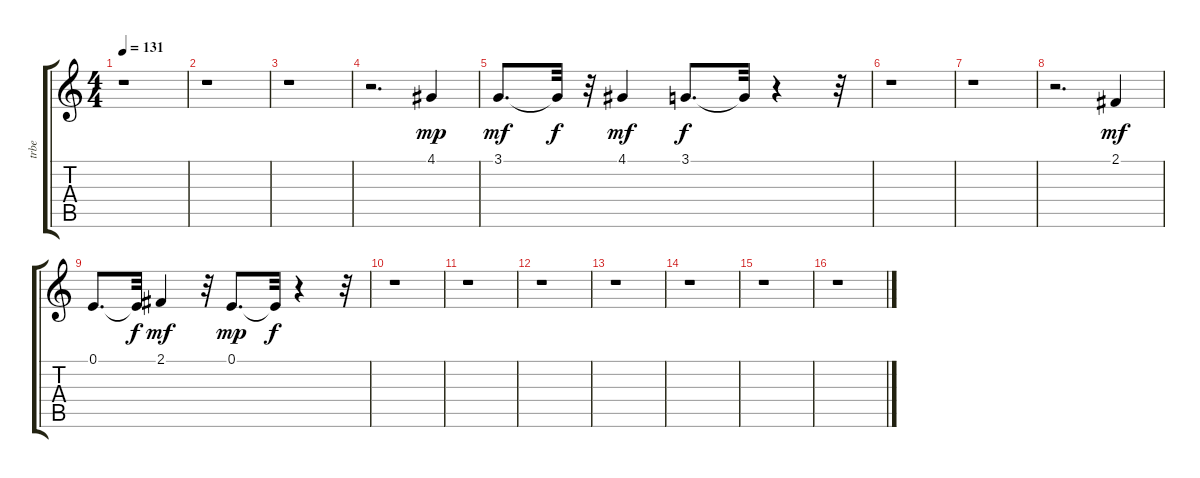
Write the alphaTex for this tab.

\track ("trbe" "trbe") {instrument trumpet}
\staff {score tabs}
\tuning (E4 B3 G3 D3 A2 E2) {hide}
\ts (4 4)
\tempo 131
\clef g2
\ks c
r.1{dy f} |
r.1 |
r.1 |
r.2{d} 4.1.4{dy mp} |
3.1.8{d dy mf} 3.1{t}.32{dy f} r.32 4.1.4{dy mf} 3.1.8{d dy f} 3.1{t}.32 r.4 r.32 |
r.1 |
r.1 |
r.2{d} 2.1.4{dy mf} |
0.1.8{d} 0.1{t}.32{dy f} 2.1.4{dy mf} r.32 0.1.8{d dy mp} 0.1{t}.32{dy f} r.4 r.32 |
r.1 |
r.1 |
r.1 |
r.1 |
r.1 |
r.1 |
r.1
